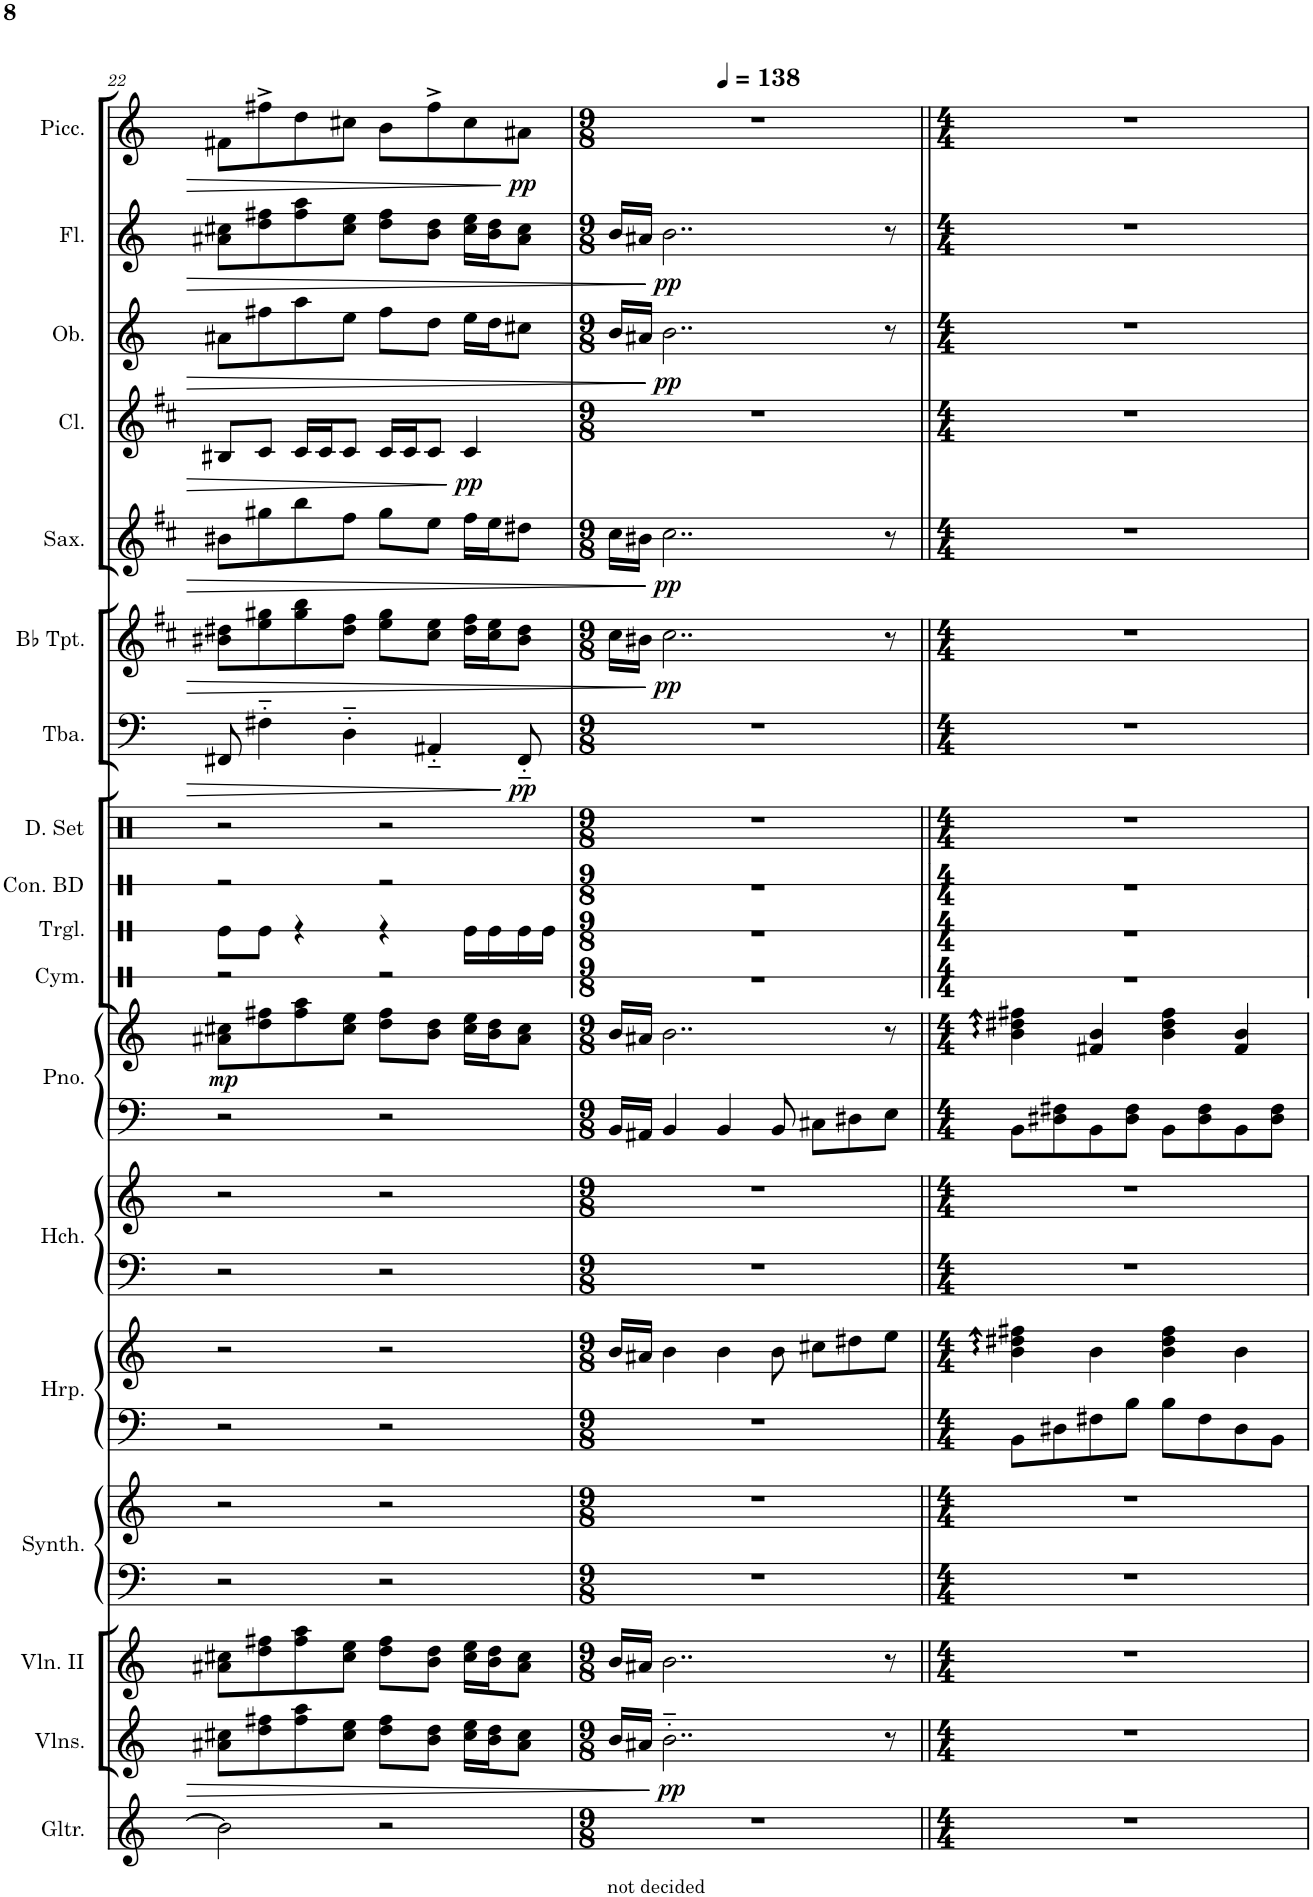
**kern	**kern	**dynam	**kern	**kern	**kern	**kern	**kern	**kern	**kern	**kern	**kern	**dynam	**kern	**kern	**kern	**dynam	**kern	**dynam	**kern	**dynam	**kern	**dynam	**kern	**dynam	**kern	**dynam	**kern	**dynam
*part16	*part15	*part15	*part14	*part13	*part13	*part12	*part12	*part11	*part11	*part10	*part10	*part10	*part9	*part8	*part7	*part7	*part6	*part6	*part5	*part5	*part4	*part4	*part3	*part3	*part2	*part2	*part1	*part1
*staff20	*staff19	*staff19	*staff18	*staff17	*staff16	*staff15	*staff14	*staff13	*staff12	*staff11	*staff10	*staff10/11	*staff9	*staff8	*staff7	*staff7	*staff6	*staff6	*staff5	*staff5	*staff4	*staff4	*staff3	*staff3	*staff2	*staff2	*staff1	*staff1
*I"Glitter	*I"Violins	*	*I"Violins II	*I"Saw Synthesizer	*	*I"Harp	*	*I"Harpsichord	*	*I"Grand Piano	*	*	*I"Concert Bass Drum	*I"Drumset	*I"Tuba	*	*I"Trumpets in Bb	*	*I"Saxophone	*	*I"Clarinet	*	*I"Oboe	*	*I"Flutes	*	*I"Piccolo	*
*I'Gltr.	*I'Vlns.	*	*I'Vln. II	*I'Synth.	*	*I'Hrp.	*	*I'Hch.	*	*I'Pno.	*	*	*I'Con. BD	*I'D. Set	*I'Tba.	*	*	*	*I'Sax.	*	*I'Cl.	*	*I'Ob.	*	*I'Fl.	*	*I'Picc.	*
!!LO:PB:g=z
*clefG2	*clefG2	*	*clefG2	*clefF4	*clefG2	*clefF4	*clefG2	*clefF4	*clefG2	*clefF4	*clefG2	*	*clefX	*clefX	*clefF4	*	*clefG2	*	*clefG2	*	*clefG2	*	*clefG2	*	*clefG2	*	*clefG2	*
*	*	*	*	*	*	*	*	*	*	*	*	*	*	*	*	*	*Trd1c2	*	*Trd8c14	*	*Trd1c2	*	*	*	*	*	*Trd-7c-12	*
*k[]	*k[]	*	*k[]	*k[]	*k[]	*k[]	*k[]	*k[]	*k[]	*k[]	*k[]	*	*k[]	*k[]	*k[]	*	*k[f#c#]	*	*k[f#c#]	*	*k[f#c#]	*	*k[]	*	*k[]	*	*k[]	*
*M4/4	*M4/4	*	*M4/4	*M4/4	*M4/4	*M4/4	*M4/4	*M4/4	*M4/4	*M4/4	*M4/4	*	*M4/4	*M4/4	*M4/4	*	*M4/4	*	*M4/4	*	*M4/4	*	*M4/4	*	*M4/4	*	*M4/4	*
=22	=22	=22	=22	=22	=22	=22	=22	=22	=22	=22	=22	=22	=22	=22	=22	=22	=22	=22	=22	=22	=22	=22	=22	=22	=22	=22	=22	=22
!	!	!	!	!	!	!	!	!	!	!	!	!LO:DY:b	!	!	!	!	!	!	!	!	!	!	!	!	!	!	!	!
2b\]	8a#X\ 8cc#X\L	.	8a#X\ 8cc#X\L	2r	2r	2r	2r	2r	2r	2r	8a#X\ 8cc#X\L	mp	2r	2r	8FF#X/	.	8b#X\ 8dd#X\L	.	8b#X\L	.	8B#X/L	.	8a#X\L	.	8a#X\ 8cc#X\L	.	8f#X\L	.
.	8dd\ 8ff#X\	.	8dd\ 8ff#X\	.	.	.	.	.	.	.	8dd\ 8ff#X\	.	.	.	4F#X'~\	.	8ee\ 8gg#X\	.	8gg#X\	.	8c#/J	.	8ff#X\	.	8dd\ 8ff#X\	.	8ff#X^\	.
.	8ff#\ 8aa\	.	8ff#\ 8aa\	.	.	.	.	.	.	.	8ff#\ 8aa\	.	.	.	.	.	8gg#\ 8bb\	.	8bb\	.	16c#/LL	.	8aa\	.	8ff#\ 8aa\	.	8dd\	.
.	.	.	.	.	.	.	.	.	.	.	.	.	.	.	.	.	.	.	.	.	16c#/J	.	.	.	.	.	.	.
.	8cc#\ 8ee\J	.	8cc#\ 8ee\J	.	.	.	.	.	.	.	8cc#\ 8ee\J	.	.	.	4D'~\	.	8dd#\ 8ff#\J	.	8ff#\J	.	8c#/J	.	8ee\J	.	8cc#\ 8ee\J	.	8cc#X\J	.
2r	8dd\ 8ff#\L	.	8dd\ 8ff#\L	2r	2r	2r	2r	2r	2r	2r	8dd\ 8ff#\L	.	2r	2r	.	.	8ee\ 8gg#\L	.	8gg#\L	.	16c#/LL	.	8ff#\L	.	8dd\ 8ff#\L	.	8b\L	.
.	.	.	.	.	.	.	.	.	.	.	.	.	.	.	.	.	.	.	.	.	16c#/J	.	.	.	.	.	.	.
.	8b\ 8dd\J	.	8b\ 8dd\J	.	.	.	.	.	.	.	8b\ 8dd\J	.	.	.	4AA#X'~/	.	8cc#\ 8ee\J	.	8ee\J	.	8c#/J	.	8dd\J	.	8b\ 8dd\J	.	8ff#^\	.
!	!	!	!	!	!	!	!	!	!	!	!	!	!	!	!	!	!	!	!	!	!	!LO:DY:b	!	!	!	!	!	!
.	16cc#\ 16ee\LL	.	16cc#\ 16ee\LL	.	.	.	.	.	.	.	16cc#\ 16ee\LL	.	.	.	.	.	16dd#\ 16ff#\LL	.	16ff#\LL	.	4c#/	pp	16ee\LL	.	16cc#\ 16ee\LL	.	8cc#\	.
.	16b\ 16dd\J	.	16b\ 16dd\J	.	.	.	.	.	.	.	16b\ 16dd\J	.	.	.	.	.	16cc#\ 16ee\J	.	16ee\J	.	.	.	16dd\J	.	16b\ 16dd\J	.	.	.
!	!	!	!	!	!	!	!	!	!	!	!	!	!	!	!	!LO:DY:b	!	!	!	!	!	!	!	!	!	!	!	!LO:DY:b
.	8a#\ 8cc#\J	.	8a#\ 8cc#\J	.	.	.	.	.	.	.	8a#\ 8cc#\J	.	.	.	8FF#'~/	pp	8b#\ 8dd#\J	.	8dd#X\J	.	.	.	8cc#X\J	.	8a#\ 8cc#\J	.	8a#X\J	pp
=23	=23	=23	=23	=23	=23	=23	=23	=23	=23	=23	=23	=23	=23	=23	=23	=23	=23	=23	=23	=23	=23	=23	=23	=23	=23	=23	=23	=23
*M9/8	*M9/8	*	*M9/8	*M9/8	*M9/8	*M9/8	*M9/8	*M9/8	*M9/8	*M9/8	*M9/8	*	*M9/8	*M9/8	*M9/8	*	*M9/8	*	*M9/8	*	*M9/8	*	*M9/8	*	*M9/8	*	*M9/8	*
*	*	*	*	*	*	*	*	*	*	*	*	*	*	*	*	*	*	*	*	*	*	*	*	*	*	*	*^	*
8%9r	16b/LL	.	16b/LL	8%9r	8%9r	8%9r	16b/LL	8%9r	8%9r	16BB/LL	16b/LL	.	8%9r	8%9r	8%9r	.	16cc#\LL	.	16cc#\LL	.	8%9r	.	16b/LL	.	16b/LL	.	8%9r	4.ryy	.
.	16a#X/JJ	.	16a#X/JJ	.	.	.	16a#X/JJ	.	.	16AA#X/JJ	16a#X/JJ	.	.	.	.	.	16b#X\JJ	.	16b#X\JJ	.	.	.	16a#X/JJ	.	16a#X/JJ	.	.	.	.
!	!	!LO:DY:b	!	!	!	!	!	!	!	!	!	!	!	!	!	!	!	!LO:DY:b	!	!LO:DY:b	!	!	!	!LO:DY:b	!	!LO:DY:b	!	!	!
.	2..b'~\	pp	2..b\	.	.	.	4b\	.	.	4BB/	2..b\	.	.	.	.	.	2..cc#\	pp	2..cc#\	pp	.	.	2..b\	pp	2..b\	pp	.	.	.
*	*	*	*	*	*	*	*	*	*	*	*	*	*	*	*	*	*	*	*	*	*	*	*	*	*	*	*MM138	*	*
.	.	.	.	.	.	.	4b\	.	.	4BB/	.	.	.	.	.	.	.	.	.	.	.	.	.	.	.	.	.	2.ryy	.
.	.	.	.	.	.	.	8b\	.	.	8BB/	.	.	.	.	.	.	.	.	.	.	.	.	.	.	.	.	.	.	.
.	.	.	.	.	.	.	8cc#X\L	.	.	8C#X\L	.	.	.	.	.	.	.	.	.	.	.	.	.	.	.	.	.	.	.
.	.	.	.	.	.	.	8dd#X\	.	.	8D#X\	.	.	.	.	.	.	.	.	.	.	.	.	.	.	.	.	.	.	.
.	8r	.	8r	.	.	.	8ee\J	.	.	8E\J	8r	.	.	.	.	.	8r	.	8r	.	.	.	8r	.	8r	.	.	.	.
*	*	*	*	*	*	*	*	*	*	*	*	*	*	*	*	*	*	*	*	*	*	*	*	*	*	*	*v	*v	*
=24||	=24||	=24||	=24||	=24||	=24||	=24||	=24||	=24||	=24||	=24||	=24||	=24||	=24||	=24||	=24||	=24||	=24||	=24||	=24||	=24||	=24||	=24||	=24||	=24||	=24||	=24||	=24||	=24||
*M4/4	*M4/4	*	*M4/4	*M4/4	*M4/4	*M4/4	*M4/4	*M4/4	*M4/4	*M4/4	*M4/4	*	*M4/4	*M4/4	*M4/4	*	*M4/4	*	*M4/4	*	*M4/4	*	*M4/4	*	*M4/4	*	*M4/4	*
1r	1r	.	1r	1r	1r	8BB\L	4b\ 4dd#X\ 4ff#X\	1r	1r	8BB\L	4b\ 4dd#X\ 4ff#X\	.	1r	1r	1r	.	1r	.	1r	.	1r	.	1r	.	1r	.	1r	.
.	.	.	.	.	.	8D#X\	.	.	.	8D#X\ 8F#X\	.	.	.	.	.	.	.	.	.	.	.	.	.	.	.	.	.	.
.	.	.	.	.	.	8F#X\	4b\	.	.	8BB\	4f#X/ 4b/	.	.	.	.	.	.	.	.	.	.	.	.	.	.	.	.	.
.	.	.	.	.	.	8B\J	.	.	.	8D#\ 8F#\J	.	.	.	.	.	.	.	.	.	.	.	.	.	.	.	.	.	.
.	.	.	.	.	.	8B\L	4b\ 4dd#\ 4ff#\	.	.	8BB\L	4b\ 4dd#\ 4ff#\	.	.	.	.	.	.	.	.	.	.	.	.	.	.	.	.	.
.	.	.	.	.	.	8F#\	.	.	.	8D#\ 8F#\	.	.	.	.	.	.	.	.	.	.	.	.	.	.	.	.	.	.
.	.	.	.	.	.	8D#\	4b\	.	.	8BB\	4f#/ 4b/	.	.	.	.	.	.	.	.	.	.	.	.	.	.	.	.	.
.	.	.	.	.	.	8BB\J	.	.	.	8D#\ 8F#\J	.	.	.	.	.	.	.	.	.	.	.	.	.	.	.	.	.	.
=	=	=	=	=	=	=	=	=	=	=	=	=	=	=	=	=	=	=	=	=	=	=	=	=	=	=	=	=
*-	*-	*-	*-	*-	*-	*-	*-	*-	*-	*-	*-	*-	*-	*-	*-	*-	*-	*-	*-	*-	*-	*-	*-	*-	*-	*-	*-	*-
